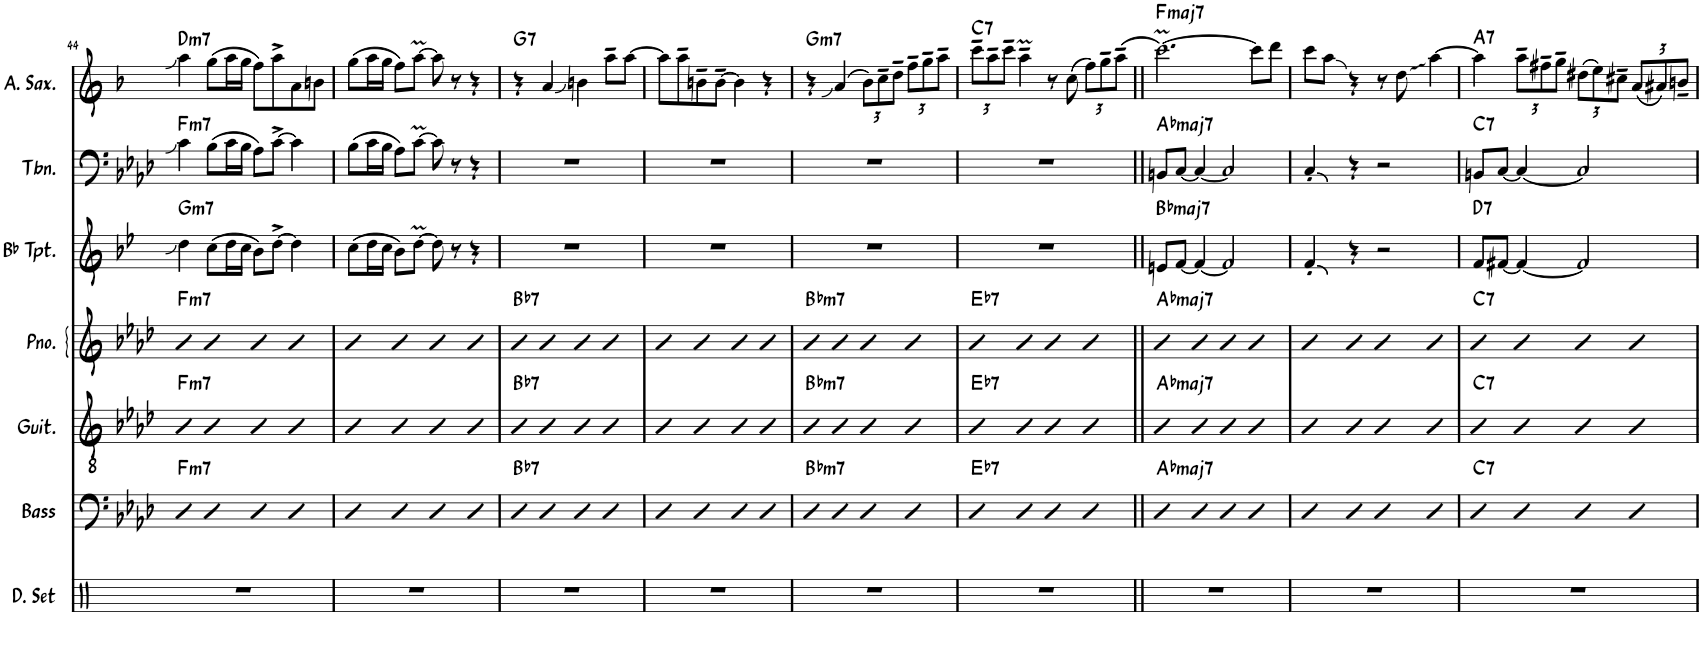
**kern	**kern	**harte	**kern	**harte	**kern	**harte	**kern	**harte	**kern	**harte	**kern	**harte
*part7	*part6	*part6	*part5	*part5	*part4	*part4	*part3	*part3	*part2	*part2	*part1	*part1
*staff7	*staff6	*	*staff5	*	*staff4	*	*staff3	*	*staff2	*	*staff1	*
*I"Drumset	*I"Acoustic Bass	*	*I"Acoustic Guitar	*	*I"Piano	*	*I"Bb Trumpet	*	*I"Trombone	*	*I"Alto Saxophone	*
*I'D. Set	*I'Bass	*	*I'Guit.	*	*I'Pno.	*	*I'Bb Tpt.	*	*I'Tbn.	*	*I'A. Sax.	*
!!LO:PB:g=z
*clefX	*clefF4	*	*clefGv2	*	*clefG2	*	*clefG2	*	*clefF4	*	*clefG2	*
*	*Trd7c12	*	*	*	*	*	*Trd1c2	*	*	*	*Trd5c9	*
*k[]	*k[b-e-a-d-]	*	*k[b-e-a-d-]	*	*k[b-e-a-d-]	*	*k[b-e-]	*	*k[b-e-a-d-]	*	*k[b-]	*
*M4/4	*M4/4	*	*M4/4	*	*M4/4	*	*M4/4	*	*M4/4	*	*M4/4	*
=44	=44	=44	=44	=44	=44	=44	=44	=44	=44	=44	=44	=44
!	!	!LO:H:kt=m7	!	!LO:H:kt=m7	!	!LO:H:kt=m7	!	!LO:H:kt=m7	!	!LO:H:kt=m7	!	!LO:H:kt=m7
1r	4D-	F:min7	4B-	F:min7	4b-	F:min7	4dd\	G:min7	4c\	F:min7	4aa\	D:min7
.	4D-	.	4B-	.	4b-	.	(8cc\L	.	(8B-\L	.	(8gg\L	.
.	.	.	.	.	.	.	16dd\L	.	16c\L	.	16aa\L	.
.	.	.	.	.	.	.	16cc\JJ	.	16B-\JJ	.	16gg\JJ	.
.	4D-	.	4B-	.	4b-	.	8b-\L)	.	8A-\L)	.	8ff\L)	.
.	.	.	.	.	.	.	[8dd^\J	.	[8c^\J	.	8aa^\	.
.	4D-	.	4B-	.	4b-	.	4dd\]	.	4c\]	.	8a\	.
.	.	.	.	.	.	.	.	.	.	.	8bn\J	.
=45	=45	=45	=45	=45	=45	=45	=45	=45	=45	=45	=45	=45
1r	4D-	.	4B-	.	4b-	.	(8cc\L	.	(8B-\L	.	(8gg\L	.
.	.	.	.	.	.	.	16dd\L	.	16c\L	.	16aa\L	.
.	.	.	.	.	.	.	16cc\JJ	.	16B-\JJ	.	16gg\JJ	.
.	4D-	.	4B-	.	4b-	.	8b-\L)	.	8A-\L)	.	8ff\L)	.
.	.	.	.	.	.	.	[8ddm\J	.	[8cm\J	.	[8aam\J	.
.	4D-	.	4B-	.	4b-	.	8dd\]	.	8c\]	.	8aa\]	.
.	.	.	.	.	.	.	8r	.	8r	.	8r	.
.	4D-	.	4B-	.	4b-	.	4r	.	4r	.	4r	.
=46	=46	=46	=46	=46	=46	=46	=46	=46	=46	=46	=46	=46
!	!	!LO:H:kt=7	!	!LO:H:kt=7	!	!LO:H:kt=7	!	!	!	!	!	!LO:H:kt=7
1r	4D-	Bb:7	4B-	Bb:7	4b-	Bb:7	1r	.	1r	.	4r	G:7
.	4D-	.	4B-	.	4b-	.	.	.	.	.	4a/	.
.	4D-	.	4B-	.	4b-	.	.	.	.	.	4bn\	.
.	4D-	.	4B-	.	4b-	.	.	.	.	.	8aa~\L	.
.	.	.	.	.	.	.	.	.	.	.	[8aa\J	.
=47	=47	=47	=47	=47	=47	=47	=47	=47	=47	=47	=47	=47
1r	4D-	.	4B-	.	4b-	.	1r	.	1r	.	8aa\L]	.
.	.	.	.	.	.	.	.	.	.	.	8aa~\	.
.	4D-	.	4B-	.	4b-	.	.	.	.	.	8bn~\	.
.	.	.	.	.	.	.	.	.	.	.	[8b~\J	.
.	4D-	.	4B-	.	4b-	.	.	.	.	.	4b\]	.
.	4D-	.	4B-	.	4b-	.	.	.	.	.	4r	.
=48	=48	=48	=48	=48	=48	=48	=48	=48	=48	=48	=48	=48
!	!	!LO:H:kt=m7	!	!LO:H:kt=m7	!	!LO:H:kt=m7	!	!	!	!	!	!LO:H:kt=m7
1r	4D-	Bb:min7	4B-	Bb:min7	4b-	Bb:min7	1r	.	1r	.	4r	G:min7
.	4D-	.	4B-	.	4b-	.	.	.	.	.	(4a/	.
*	*	*	*	*	*	*	*	*	*	*	*Xbrackettup	*
.	4D-	.	4B-	.	4b-	.	.	.	.	.	12b-\L)	.
.	.	.	.	.	.	.	.	.	.	.	12cc~\	.
.	.	.	.	.	.	.	.	.	.	.	12dd~\J	.
.	4D-	.	4B-	.	4b-	.	.	.	.	.	12ff~\L	.
.	.	.	.	.	.	.	.	.	.	.	12gg~\	.
.	.	.	.	.	.	.	.	.	.	.	12aa~\J	.
=49	=49	=49	=49	=49	=49	=49	=49	=49	=49	=49	=49	=49
!	!	!LO:H:kt=7	!	!LO:H:kt=7	!	!LO:H:kt=7	!	!	!	!	!	!LO:H:kt=7
1r	4D-	Eb:7	4B-	Eb:7	4b-	Eb:7	1r	.	1r	.	12ccc~\L	C:7
.	.	.	.	.	.	.	.	.	.	.	12aa~\	.
.	.	.	.	.	.	.	.	.	.	.	12ccc~\J	.
.	4D-	.	4B-	.	4b-	.	.	.	.	.	4aam~\	.
.	4D-	.	4B-	.	4b-	.	.	.	.	.	8r	.
.	.	.	.	.	.	.	.	.	.	.	(8cc\	.
.	4D-	.	4B-	.	4b-	.	.	.	.	.	12ff\L)	.
.	.	.	.	.	.	.	.	.	.	.	12gg~\	.
.	.	.	.	.	.	.	.	.	.	.	(12aa~\J	.
=50||	=50||	=50||	=50||	=50||	=50||	=50||	=50||	=50||	=50||	=50||	=50||	=50||
!	!	!LO:H:kt=maj7	!	!LO:H:kt=maj7	!	!LO:H:kt=maj7	!	!LO:H:kt=maj7	!	!LO:H:kt=maj7	!	!LO:H:kt=maj7
1r	4D-	Ab:maj7	4B-	Ab:maj7	4b-	Ab:maj7	8en/L	Bb:maj7	8BBn/L	Ab:maj7	[2.cccM\)	F:maj7
.	.	.	.	.	.	.	[8f/J	.	[8C/J	.	.	.
.	4D-	.	4B-	.	4b-	.	4f/_	.	4C/_	.	.	.
.	4D-	.	4B-	.	4b-	.	2f/]	.	2C/]	.	.	.
.	4D-	.	4B-	.	4b-	.	.	.	.	.	8ccc\L]	.
.	.	.	.	.	.	.	.	.	.	.	8ddd\J	.
=51	=51	=51	=51	=51	=51	=51	=51	=51	=51	=51	=51	=51
1r	4D-	.	4B-	.	4b-	.	4f'/	.	4C'/	.	8ccc\L	.
.	.	.	.	.	.	.	.	.	.	.	8aa\J	.
.	4D-	.	4B-	.	4b-	.	4r	.	4r	.	4r	.
.	4D-	.	4B-	.	4b-	.	2r	.	2r	.	8r	.
.	.	.	.	.	.	.	.	.	.	.	8dd\	.
.	4D-	.	4B-	.	4b-	.	.	.	.	.	[4aa\	.
=52	=52	=52	=52	=52	=52	=52	=52	=52	=52	=52	=52	=52
!	!	!LO:H:kt=7	!	!LO:H:kt=7	!	!LO:H:kt=7	!	!LO:H:kt=7	!	!LO:H:kt=7	!	!LO:H:kt=7
1r	4D-	C:7	4B-	C:7	4b-	C:7	8f/L	D:7	8BBn/L	C:7	4aa\]	A:7
.	.	.	.	.	.	.	[8f#X/J	.	[8C/J	.	.	.
.	4D-	.	4B-	.	4b-	.	4f#/_	.	4C/_	.	12aa~\L	.
.	.	.	.	.	.	.	.	.	.	.	12ff#X~\	.
.	.	.	.	.	.	.	.	.	.	.	12gg~\J	.
.	4D-	.	4B-	.	4b-	.	2f#/]	.	2C/]	.	(12dd#X\L	.
.	.	.	.	.	.	.	.	.	.	.	12ee\)	.
.	.	.	.	.	.	.	.	.	.	.	12cc#X~\J	.
.	4D-	.	4B-	.	4b-	.	.	.	.	.	(12a/L	.
.	.	.	.	.	.	.	.	.	.	.	12a#X/)	.
.	.	.	.	.	.	.	.	.	.	.	12bn~/J	.
=	=	=	=	=	=	=	=	=	=	=	=	=
*-	*-	*-	*-	*-	*-	*-	*-	*-	*-	*-	*-	*-
